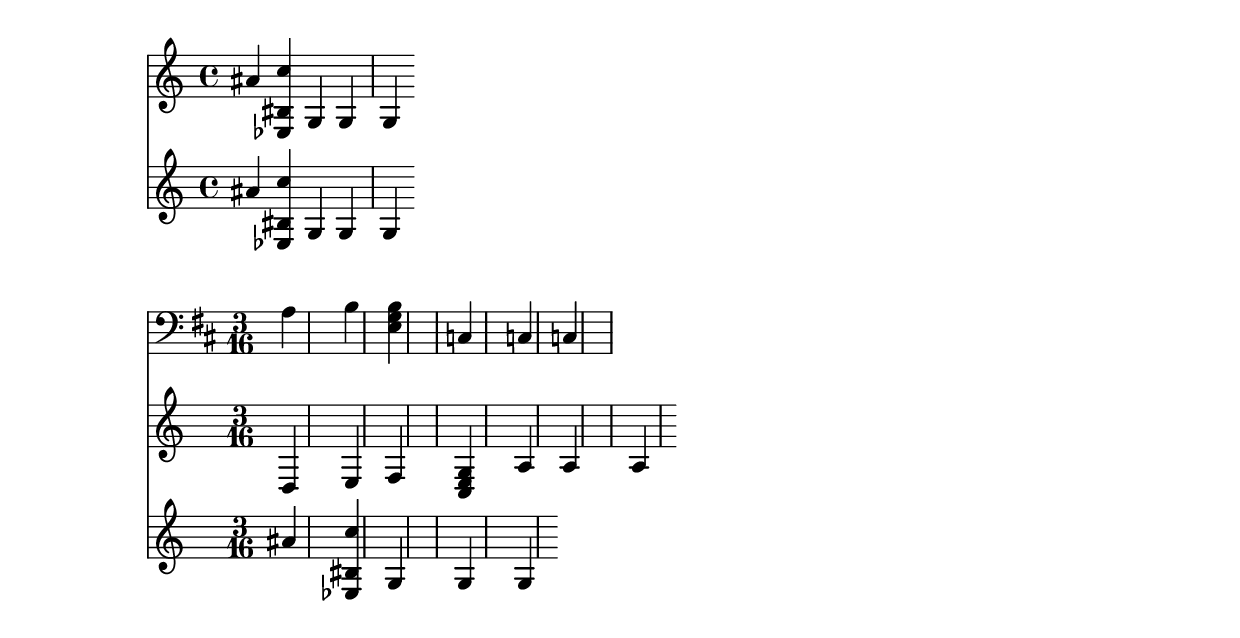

%mine = {a b c}

%\score { a << b g>> d }


mine = \new Staff  { ais' << c'' bis ees >> g g g}
\score {
 << 
\mine
\mine
 >> 
 }

\score {
<<
 \new Staff  {\clef bass \time 3/16  \key d \major {a b << e g b >> c c c} }
 \new Staff  {d e f << c e g >> a a a}
\mine
>>
}